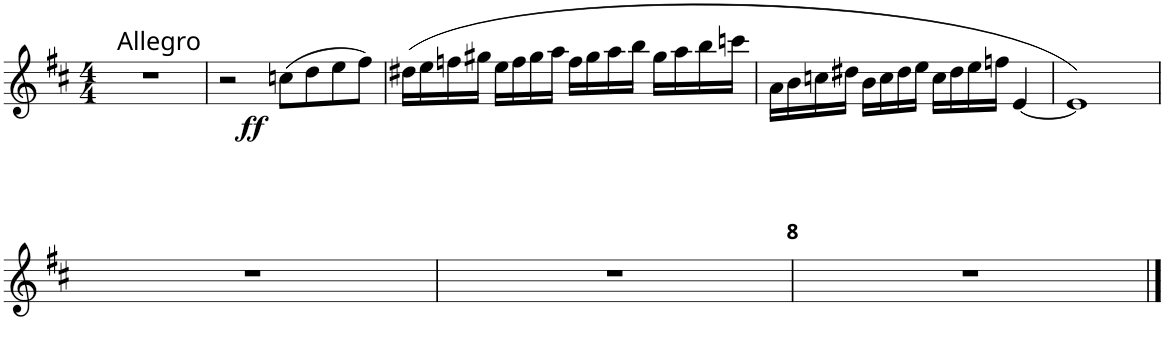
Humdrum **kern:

**kern	**dynam
*part1	*part1
*staff1	*staff1
*I"Clarinet 1	*
*I'Cl. 1	*
*clefG2	*
*Trd1c2	*
*k[f#c#]	*
*M4/4	*
=1	=1
!LO:TX:a:t=Allegro	!
1r	.
=2	=2
2r	.
!	!LO:DY:b
(8ccn\L	ff
8dd\	.
8ee\	.
8ff#\J)	.
=3	=3
(16dd#X\LL	.
16ee\	.
16ffn\	.
16gg#X\JJ	.
16ee\LL	.
16ff\	.
16gg#\	.
16aa\JJ	.
16ff\LL	.
16gg#\	.
16aa\	.
16bb\JJ	.
16gg#\LL	.
16aa\	.
16bb\	.
16cccn\JJ	.
=4	=4
16a\LL	.
16b\	.
16ccn\	.
16dd#X\JJ	.
16b\LL	.
16cc\	.
16dd#\	.
16ee\JJ	.
16cc\LL	.
16dd#\	.
16ee\	.
16ffn\JJ	.
[4e/	.
=5	=5
1e])	.
!!LO:LB:g=z
=6	=6
1r	.
=7	=7
1r	.
=8	=8
1r	.
==	==
*-	*-
